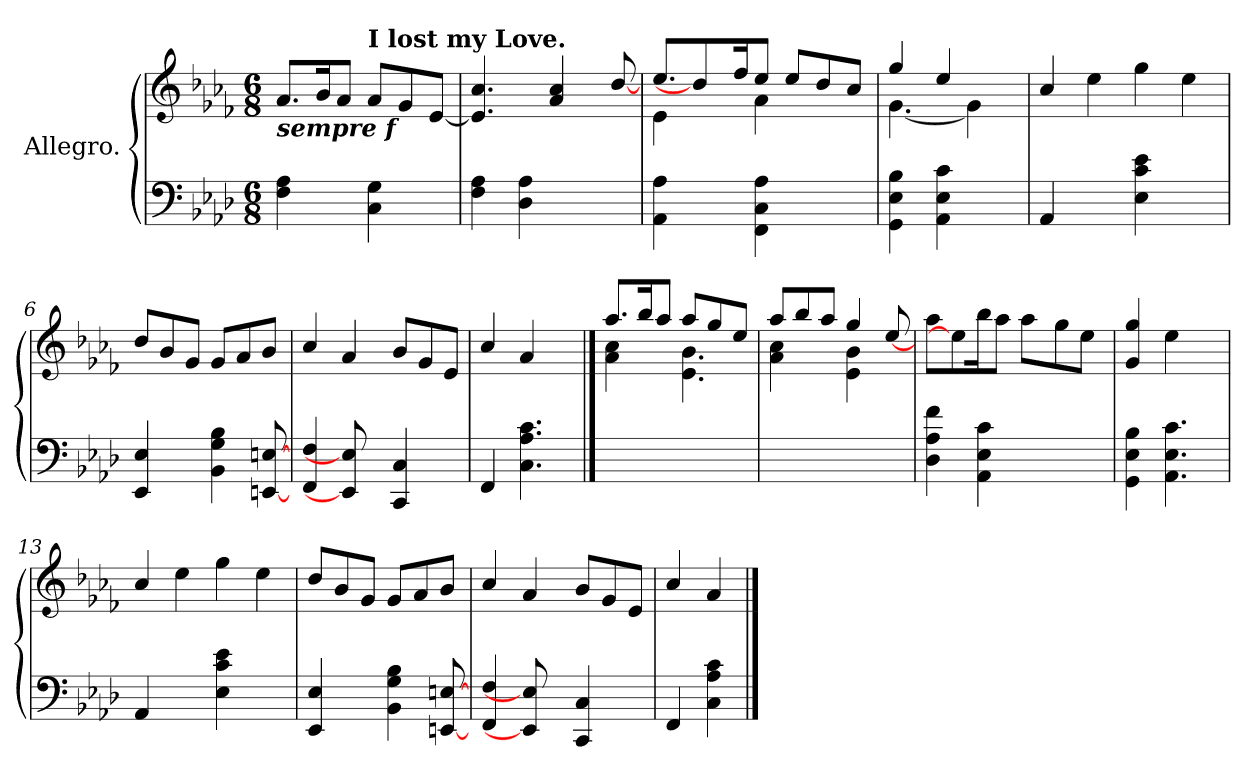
**kern	**kern
*part1	*part1
*staff2	*staff1
*I"Allegro.	*
*clefF4	*clefG3
*k[b-e-a-d-]	*k[b-e-a-d-]
*M6/8	*M6/8
=1	=1
!	!LO:TX:b:Bi:t=sempre f
4F\ 4A-\	8.f/L
.	16g/k
8ryy	8f/J
!	!LO:TX:a:B:t=I lost my Love.
4C\ 4G\	8f/L
.	8e-/
8ryy	[<8c/J
=2	=2
4F\ 4A-\	4.c/] 4.a-/
4D-\ 4A-\	.
.	4f/ 4a-/
4ryy	.
.	[8b-/
=3	=3
*	*^
4AA-\ 4A-\	8.cc/L	4c\
.	8b-/]	.
8ryy	.	8ryy
.	16dd-/k	.
4FF\ 4C\ 4A-\	8cc/J	4f\
.	8cc/L	.
4ryy	8b-/	4ryy
.	8a-/J	.
=4	=4	=4
4GG\ 4E-\ 4B-\	4ee-/	[<4.e-\
4AA-\ 4E-\ 4c\	4cc/	.
.	.	4e-\]
8ryy	8ryy	.
*	*v	*v
!!LO:LB:g=z
=5	=5
4AA-/	4a-/
4ryy	4cc\
4E-\ 4c\ 4e-\	4ee-\
4ryy	4cc\
=6	=6
4EE-/ 4E-/	8b-/L
.	8g/
8ryy	8e-/J
4BB-\ 4G\ 4B-\	8e-/L
.	8f/
[8EE/ [8En/	8g/J
=7	=7
4FF/ 4F/	4a-/
8EE/] 8E/]	4f/
8ryy	.
4CC/ 4C/	8g/L
.	8e-/
8ryy	8c/J
=8	=8
4FF/	4a-/
4.C\ 4.A-\ 4.c\	4f/
.	8ryy
!!LO:LB:g=z
==9	==9
*	*^
2.ryy	8.ff/L	4f\ 4a-\
.	16gg/k	.
.	8ff/J	8ryy
.	8ff/L	4.c\ 4.g\
.	8ee-/	.
.	8cc/J	.
=10	=10	=10
2.ryy	8ff/L	4f\ 4a-\
.	8gg/	.
.	8ff/J	8ryy
.	4ee-/	4c\ 4g\
.	[8cc/	8ryy
*	*v	*v
=11	=11
4D-\ 4A-\ 4f\	8ff\L
.	8cc/]
4AA-\ 4E-\ 4c\	16gg\k
.	8ff\J
.	8ff\L
4ryy	.
.	8ee-\
.	8cc\J
16ryy	.
=12	=12
4GG\ 4E-\ 4B-\	4e-/ 4ee-/
4.AA-\ 4.E-\ 4.c\	4cc\
.	8ryy
!!LO:LB:g=z
=13	=13
4AA-/	4a-/
4ryy	4cc\
4E-\ 4c\ 4e-\	4ee-\
4ryy	4cc\
=14	=14
4EE-/ 4E-/	8b-/L
.	8g/
8ryy	8e-/J
4BB-\ 4G\ 4B-\	8e-/L
.	8f/
[8EE/ [8En/	8g/J
=15	=15
4FF/ 4F/	4a-/
8EE/] 8E/]	4f/
8ryy	.
4CC/ 4C/	8g/L
.	8e-/
8ryy	8c/J
=16	=16
4FF/	4a-/
4C\ 4A-\ 4c\	4f/
==	==
*-	*-
